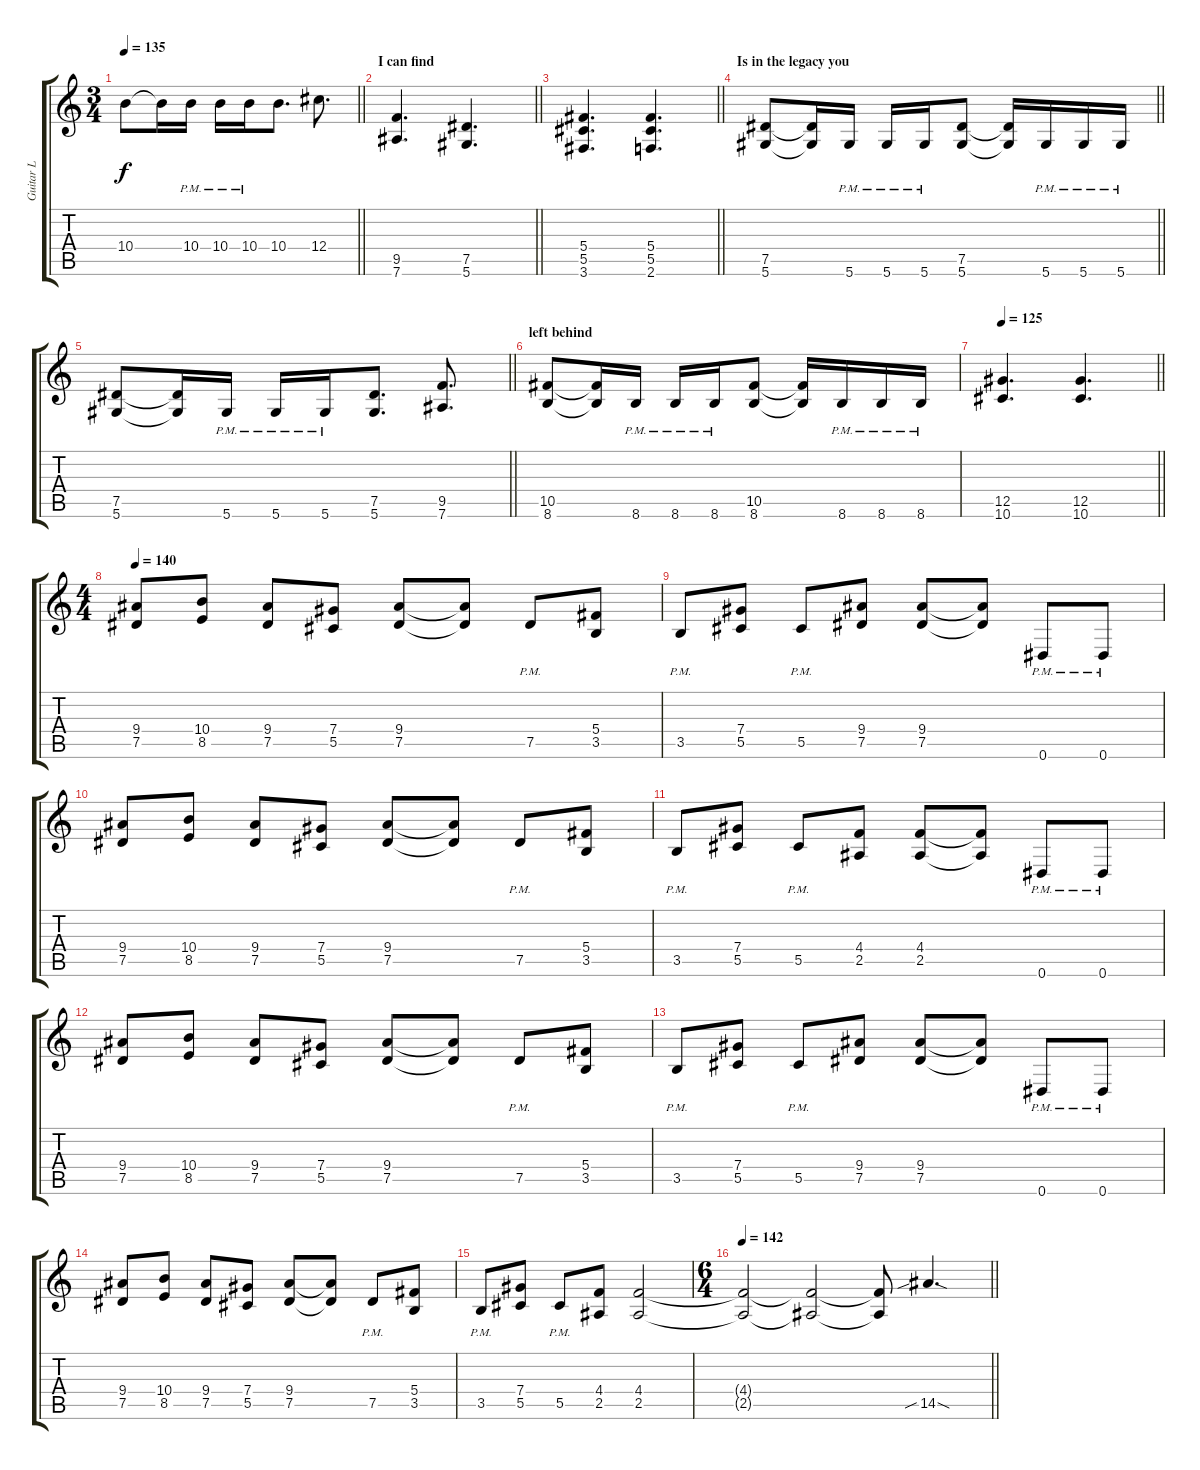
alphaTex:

\track ("Guitar L" "Guitar L") {instrument distortionguitar}
\staff {score tabs}
\tuning (Eb4 Bb3 Gb3 Db3 Ab2 Eb2) {hide}
\ts (3 4)
\tempo 135
\clef g2
\barLineRight lightlight
\ks c
10.4.8{dy f} 10.4{t}.16 10.4{pm}.16 10.4{pm}.16 10.4{pm}.16 10.4.8{d} 12.4.8{d} |
\section ("" "I can find")
\barLineRight lightlight
(9.5 7.6).4{d} (7.5 5.6).4{d} |
\barLineRight lightlight
(5.4 5.5 3.6).4{d} (5.4 5.5 2.6).4{d} |
\section ("" "Is in the legacy you ")
\barLineRight lightlight
(7.5 5.6).8 (7.5{t} 5.6{t}).16 5.6{pm}.16 5.6{pm}.16 5.6{pm}.16 (7.5 5.6).8 (7.5{t} 5.6{t}).16 5.6{pm}.16 5.6{pm}.16 5.6{pm}.16 |
\section ("" "")
\barLineRight lightlight
(7.5 5.6).8 (7.5{t} 5.6{t}).16 5.6{pm}.16 5.6{pm}.16 5.6{pm}.16 (7.5 5.6).8{d} (9.5 7.6).8{d} |
\section ("" "left behind")
(10.5 8.6).8 (10.5{t} 8.6{t}).16 8.6{pm}.16 8.6{pm}.16 8.6{pm}.16 (10.5 8.6).8 (10.5{t} 8.6{t}).16 8.6{pm}.16 8.6{pm}.16 8.6{pm}.16 |
\tempo 125
\barLineRight lightlight
(12.5 10.6).4{d} (12.5 10.6).4{d} |
\ts (4 4)
\tempo 140
(9.4 7.5).8 (10.4 8.5).8 (9.4 7.5).8 (7.4 5.5).8 (9.4 7.5).8 (9.4{t} 7.5{t}).8 7.5{pm}.8 (5.4 3.5).8 |
3.5{pm}.8 (7.4 5.5).8 5.5{pm}.8 (9.4 7.5).8 (9.4 7.5).8 (9.4{t} 7.5{t}).8 0.6{pm}.8 0.6{pm}.8 |
(9.4 7.5).8 (10.4 8.5).8 (9.4 7.5).8 (7.4 5.5).8 (9.4 7.5).8 (9.4{t} 7.5{t}).8 7.5{pm}.8 (5.4 3.5).8 |
3.5{pm}.8 (7.4 5.5).8 5.5{pm}.8 (4.4 2.5).8 (4.4 2.5).8 (4.4{t} 2.5{t}).8 0.6{pm}.8 0.6{pm}.8 |
(9.4 7.5).8 (10.4 8.5).8 (9.4 7.5).8 (7.4 5.5).8 (9.4 7.5).8 (9.4{t} 7.5{t}).8 7.5{pm}.8 (5.4 3.5).8 |
3.5{pm}.8 (7.4 5.5).8 5.5{pm}.8 (9.4 7.5).8 (9.4 7.5).8 (9.4{t} 7.5{t}).8 0.6{pm}.8 0.6{pm}.8 |
(9.4 7.5).8 (10.4 8.5).8 (9.4 7.5).8 (7.4 5.5).8 (9.4 7.5).8 (9.4{t} 7.5{t}).8 7.5{pm}.8 (5.4 3.5).8 |
3.5{pm}.8 (7.4 5.5).8 5.5{pm}.8 (4.4 2.5).8 (4.4 2.5).2 |
\ts (6 4)
\tempo 142
\barLineRight lightlight
(4.4{t} 2.5{t}).2 (4.4{t} 2.5{t}).2 (4.4{t} 2.5{t}).8 14.5{sib sod}.4{d}
